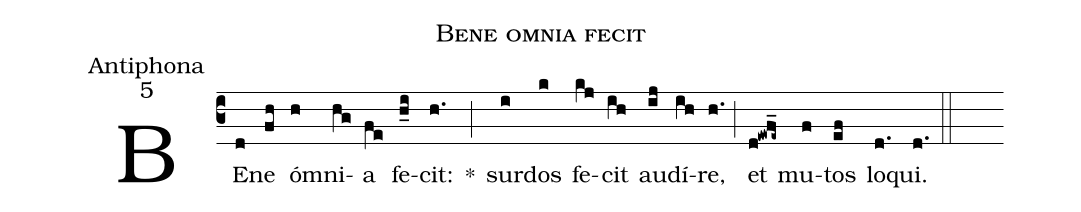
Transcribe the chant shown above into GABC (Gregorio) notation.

name:Bene omnia fecit;
office-part:Antiphona;
mode:5;
%%
(c3) BE(d)ne(fh) ó(h)mni(hg)a(fe) fe(h_i)cit:(h.) *(;) sur(i)dos(k) fe(kj)cit(ih) au(ij)dí(ih)re,(h.) (;) et(d!ewf_e~) mu(f)tos(ef) lo(d.)qui.(d.) (::)
